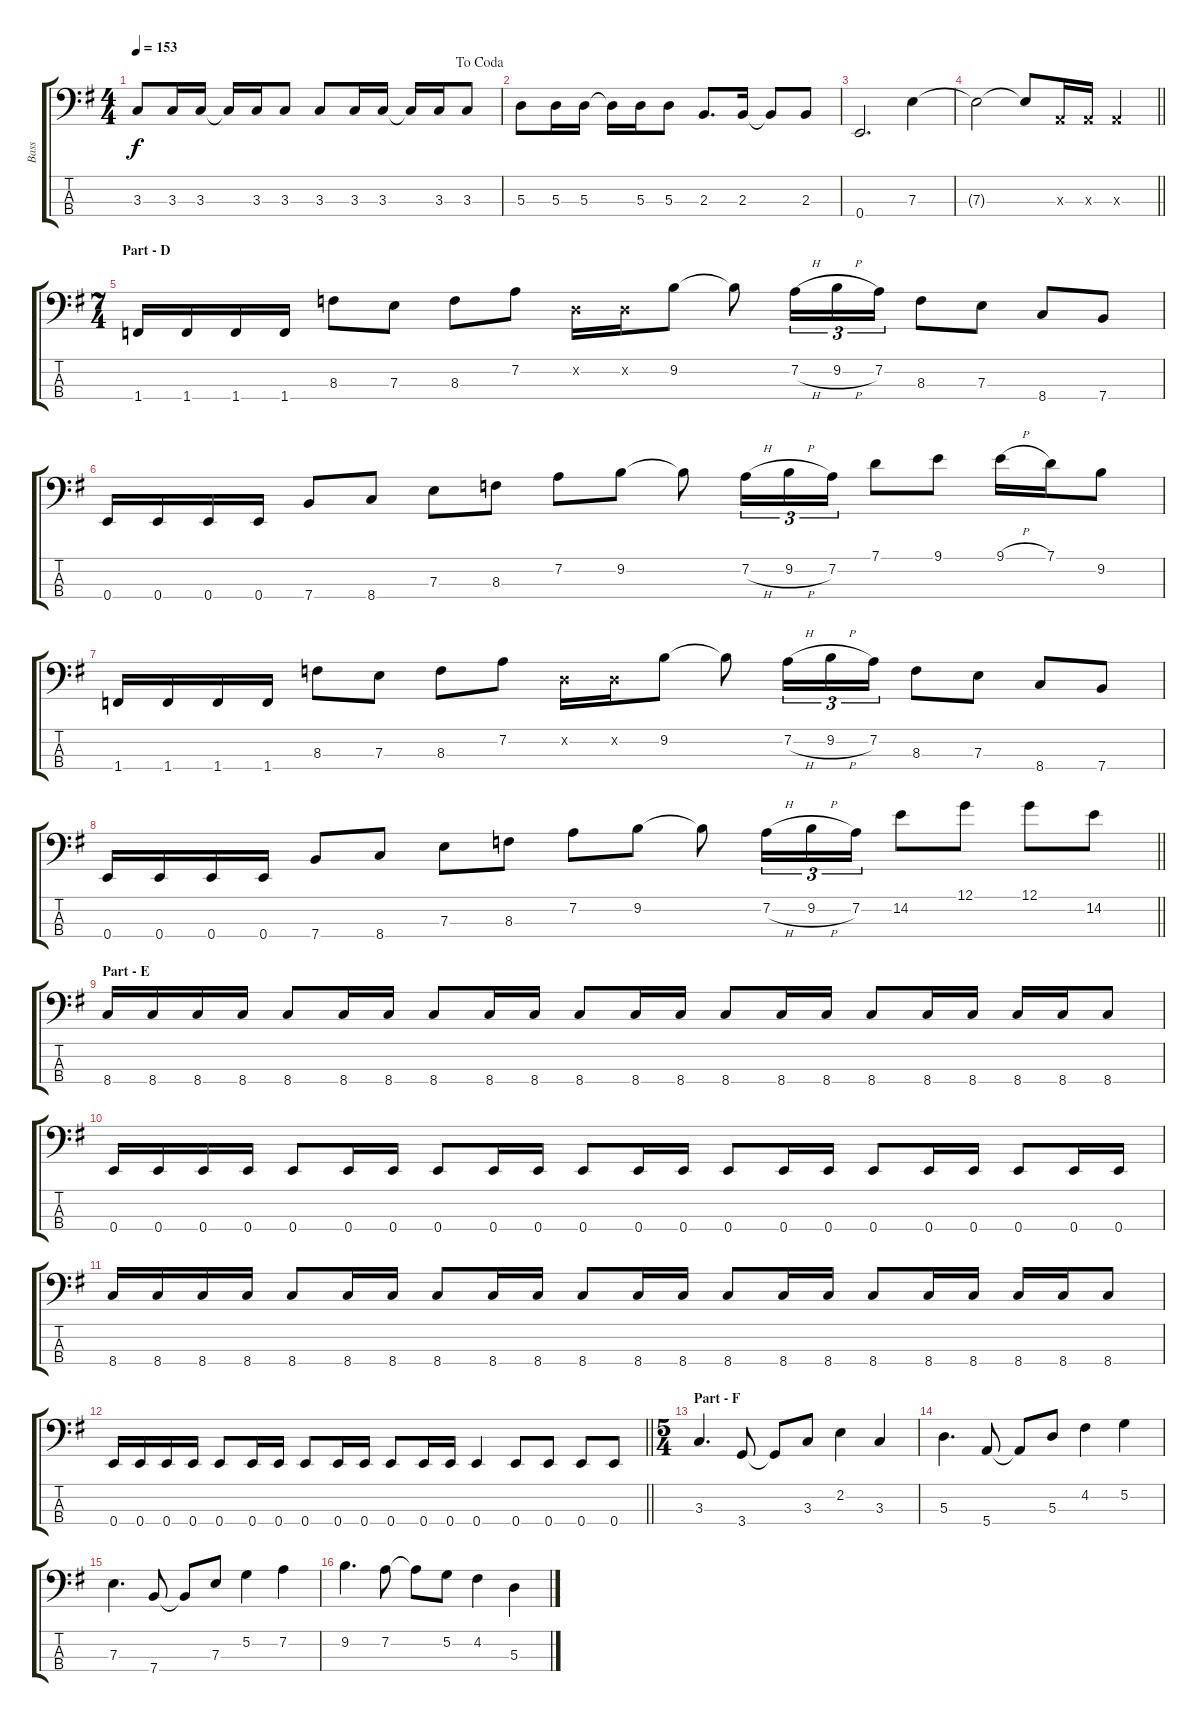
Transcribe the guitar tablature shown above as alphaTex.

\track ("Bass" "Bass") {instrument electricbassfinger}
\staff {score tabs}
\tuning (G2 D2 A1 E1) {hide}
\ts (4 4)
\jump dacoda
\tempo 153
\clef f4
\ks g
3.3.8{dy f} 3.3.16 3.3.16 3.3{t}.16 3.3.16 3.3.8 3.3.8 3.3.16 3.3.16 3.3{t}.16 3.3.16 3.3.8 |
5.3.8 5.3.16 5.3.16 5.3{t}.16 5.3.16 5.3.8 2.3.8{d} 2.3.16 2.3{t}.8 2.3.8 |
0.4.2{d} 7.3.4 |
\barLineRight lightlight
7.3{t}.2 7.3{t}.8 0.3{x}.16 0.3{x}.16 0.3{x}.4 |
\ts (7 4)
\section ("" "Part - D")
1.4.16 1.4.16 1.4.16 1.4.16 8.3.8 7.3.8 8.3.8 7.2.8 0.2{x}.16 0.2{x}.16 9.2.8 9.2{t}.8 7.2{h}.16{tu (3 2)} 9.2{h}.16{tu (3 2)} 7.2.16{tu (3 2)} 8.3.8 7.3.8 8.4.8 7.4.8 |
0.4.16 0.4.16 0.4.16 0.4.16 7.4.8 8.4.8 7.3.8 8.3.8 7.2.8 9.2.8 9.2{t}.8 7.2{h}.16{tu (3 2)} 9.2{h}.16{tu (3 2)} 7.2.16{tu (3 2)} 7.1.8 9.1.8 9.1{h}.16 7.1.16 9.2.8 |
1.4.16 1.4.16 1.4.16 1.4.16 8.3.8 7.3.8 8.3.8 7.2.8 0.2{x}.16 0.2{x}.16 9.2.8 9.2{t}.8 7.2{h}.16{tu (3 2)} 9.2{h}.16{tu (3 2)} 7.2.16{tu (3 2)} 8.3.8 7.3.8 8.4.8 7.4.8 |
\barLineRight lightlight
0.4.16 0.4.16 0.4.16 0.4.16 7.4.8 8.4.8 7.3.8 8.3.8 7.2.8 9.2.8 9.2{t}.8 7.2{h}.16{tu (3 2)} 9.2{h}.16{tu (3 2)} 7.2.16{tu (3 2)} 14.2.8 12.1.8 12.1.8 14.2.8 |
\section ("" "Part - E")
8.4.16 8.4.16 8.4.16 8.4.16 8.4.8 8.4.16 8.4.16 8.4.8 8.4.16 8.4.16 8.4.8 8.4.16 8.4.16 8.4.8 8.4.16 8.4.16 8.4.8 8.4.16 8.4.16 8.4.16 8.4.16 8.4.8 |
0.4.16 0.4.16 0.4.16 0.4.16 0.4.8 0.4.16 0.4.16 0.4.8 0.4.16 0.4.16 0.4.8 0.4.16 0.4.16 0.4.8 0.4.16 0.4.16 0.4.8 0.4.16 0.4.16 0.4.8 0.4.16 0.4.16 |
8.4.16 8.4.16 8.4.16 8.4.16 8.4.8 8.4.16 8.4.16 8.4.8 8.4.16 8.4.16 8.4.8 8.4.16 8.4.16 8.4.8 8.4.16 8.4.16 8.4.8 8.4.16 8.4.16 8.4.16 8.4.16 8.4.8 |
\barLineRight lightlight
0.4.16 0.4.16 0.4.16 0.4.16 0.4.8 0.4.16 0.4.16 0.4.8 0.4.16 0.4.16 0.4.8 0.4.16 0.4.16 0.4.4 0.4.8 0.4.8 0.4.8 0.4.8 |
\ts (5 4)
\section ("" "Part - F")
3.3.4{d} 3.4.8 3.4{t}.8 3.3.8 2.2.4 3.3.4 |
5.3.4{d} 5.4.8 5.4{t}.8 5.3.8 4.2.4 5.2.4 |
7.3.4{d} 7.4.8 7.4{t}.8 7.3.8 5.2.4 7.2.4 |
9.2.4{d} 7.2.8 7.2{t}.8 5.2.8 4.2.4 5.3.4
